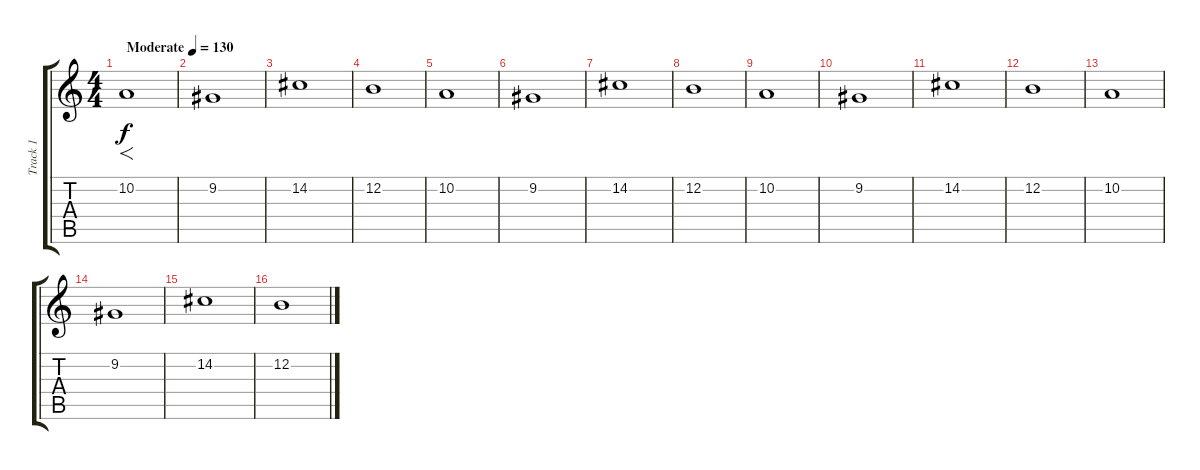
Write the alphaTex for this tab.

\track ("Track 1" "Track 1") {instrument choiraahs}
\staff {score tabs}
\tuning (E4 B3 G3 D3 A2 E2) {hide}
\ts (4 4)
\tempo (130 "Moderate")
\clef g2
\ks c
10.2.1{f dy f instrument choiraahs} |
9.2.1 |
14.2.1 |
12.2.1 |
10.2.1 |
9.2.1 |
14.2.1 |
12.2.1 |
10.2.1 |
9.2.1 |
14.2.1 |
12.2.1 |
10.2.1 |
9.2.1 |
14.2.1 |
12.2.1
